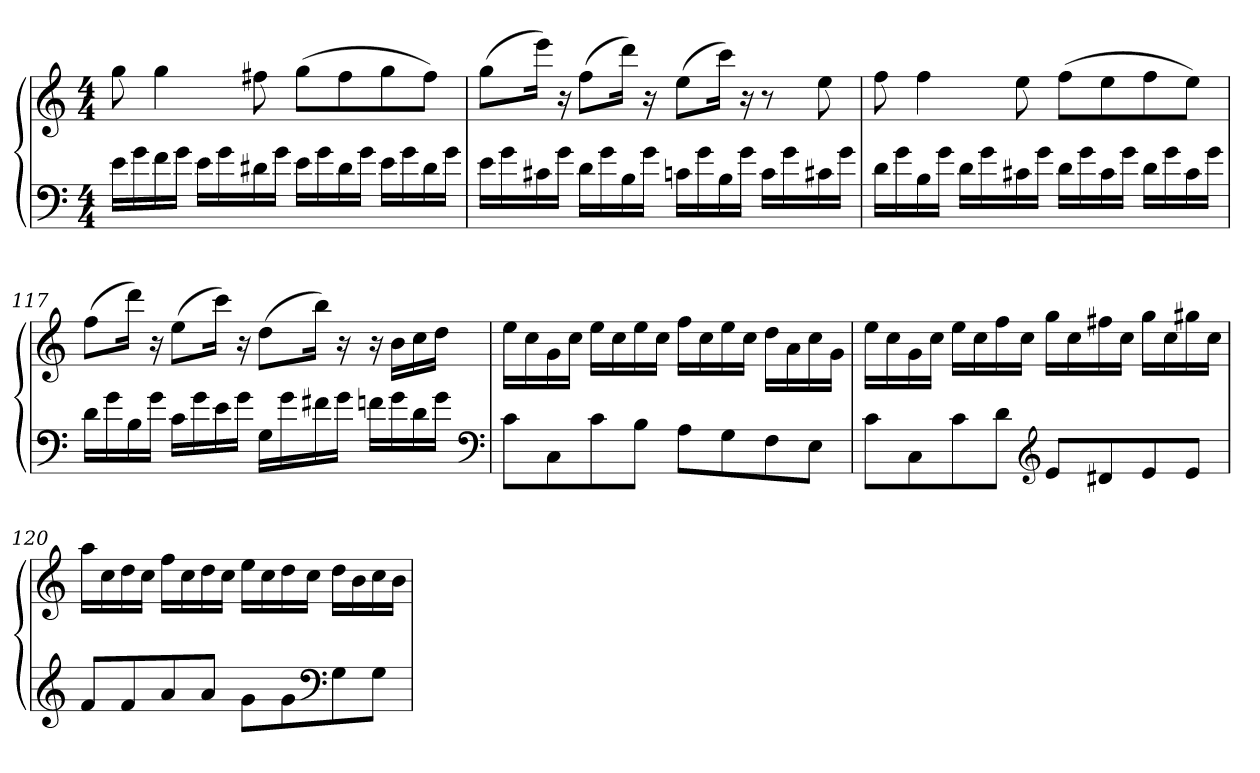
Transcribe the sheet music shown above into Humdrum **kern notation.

**kern	**kern
*part1	*part1
*staff2	*staff1
*clefF4	*clefG2
*k[]	*k[]
*C:	*C:
*M4/4	*M4/4
=	=
16eLL	8gg
16g	.
16f	4gg
16gJJ	.
16eLL	.
16g	.
16d#X	8ff#X
16gJJ	.
16eLL	(8ggL
16g	.
16d#	8ff#
16gJJ	.
16eLL	8gg
16g	.
16d#	8ff#J)
16gJJ	.
=115	=115
16eLL	(8ggL
16g	.
16c#X	16eeeJk)
16gJJ	16r
16dLL	(8ffL
16g	.
16B	16dddJk)
16gJJ	16r
16cnLL	(8eeL
16g	.
16B	16cccJk)
16gJJ	16r
16cLL	8r
16g	.
16c#X	8ee
16gJJ	.
=116	=116
16dLL	8ff
16g	.
16B	4ff
16gJJ	.
16dLL	.
16g	.
16c#X	8ee
16gJJ	.
16dLL	(8ffL
16g	.
16c#	8ee
16gJJ	.
16dLL	8ff
16g	.
16c#	8eeJ)
16gJJ	.
=117	=117
16dLL	(8ffL
16g	.
16B	16dddJk)
16gJJ	16r
16cLL	(8eeL
16g	.
16e	16cccJk)
16gJJ	16r
16GLL	(8ddL
16g	.
16f#X	16bbJk)
16gJJ	16r
16fnLL	16r
16g	16bLL
16d	16cc
16gJJ	16ddJJ
*clefF4	*
=118	=118
8cL	16eeLL
.	16cc
8C	16g
.	16ccJJ
8c	16eeLL
.	16cc
8BJ	16ee
.	16ccJJ
8AL	16ffLL
.	16cc
8G	16ee
.	16ccJJ
8F	16ddLL
.	16a
8EJ	16cc
.	16gJJ
=119	=119
8cL	16eeLL
.	16cc
8C	16g
.	16ccJJ
8c	16eeLL
.	16cc
8dJ	16ff
.	16ccJJ
*clefG2	*
8eL	16ggLL
.	16cc
8d#X	16ff#X
.	16ccJJ
8e	16ggLL
.	16cc
8eJ	16gg#X
.	16ccJJ
=120	=120
8fL	16aaLL
.	16cc
8f	16dd
.	16ccJJ
8a	16ffLL
.	16cc
8aJ	16dd
.	16ccJJ
8gL	16eeLL
.	16cc
8g	16dd
.	16ccJJ
*clefF4	*
8G	16ddLL
.	16b
8GJ	16cc
.	16bJJ
=	=
*-	*-
